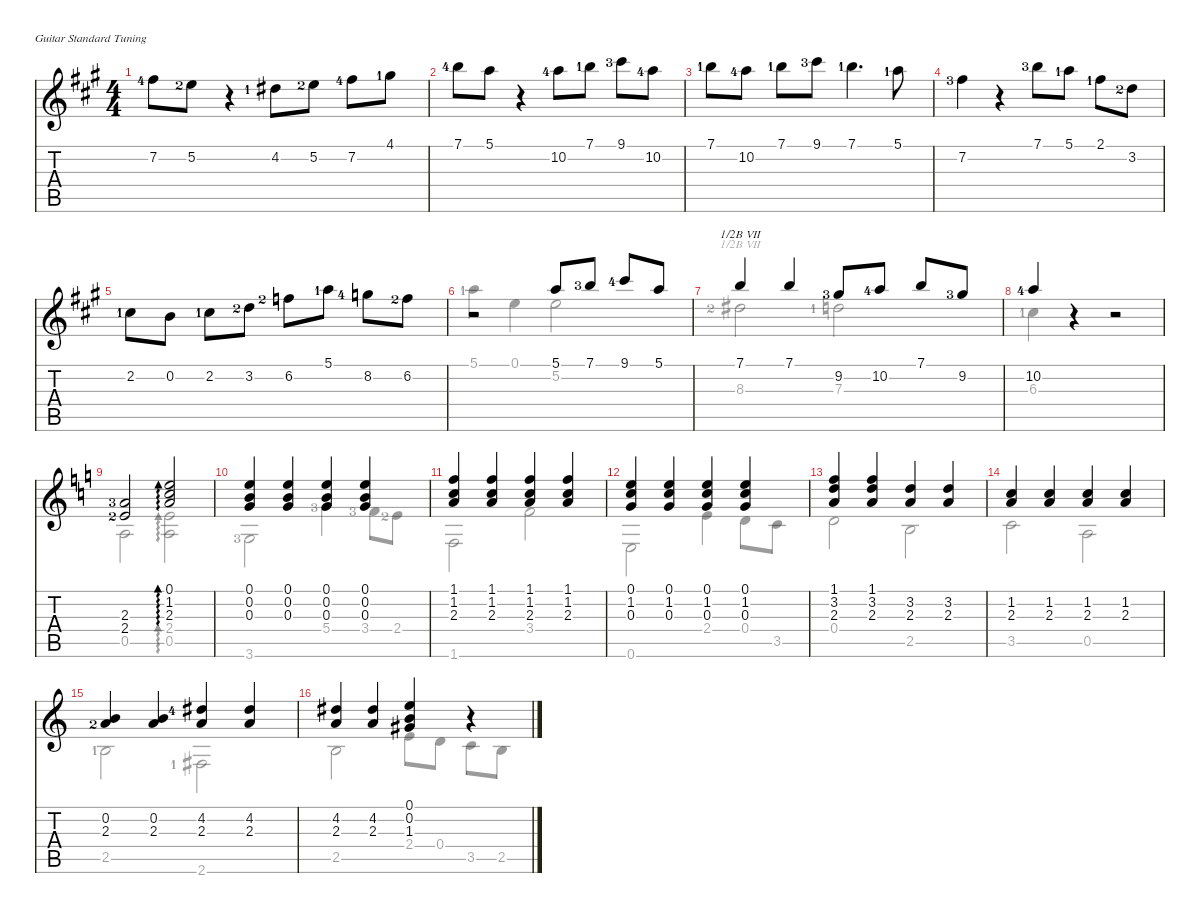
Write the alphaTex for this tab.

\defaultSystemsLayout 4
\hideDynamics
\bracketExtendMode nobrackets
\singleTrackTrackNamePolicy hidden
\multiTrackTrackNamePolicy hidden
\firstSystemTrackNameMode fullname
\firstSystemTrackNameOrientation horizontal
\otherSystemsTrackNameOrientation horizontal
\track ("2nd Guitar" "N-Gt") {instrument acousticguitarnylon}
\staff {score tabs}
\tuning (E4 B3 G3 D3 A2 E2)
\voice
\ts (4 4)
\tempo (120 hide)
\clef g2
\ks a
7.2{lf 5}.8{dy mf} 5.2{lf 3}.8 r.4 4.2{lf 2}.8 5.2{lf 3}.8 7.2{lf 5}.8 4.1{lf 2}.8 |
7.1{lf 5}.8 5.1.8 r.4 10.2{lf 5}.8 7.1{lf 2}.8 9.1{lf 4}.8 10.2{lf 5}.8 |
7.1{lf 2}.8 10.2{lf 5}.8 7.1{lf 2}.8 9.1{lf 4}.8 7.1{lf 2}.4{d} 5.1{lf 2}.8 |
7.2{lf 4}.4 r.4 7.1{lf 4}.8 5.1{lf 2}.8 2.1{lf 2}.8 3.2{lf 3}.8 |
2.2{lf 2}.8 0.2.8 2.2{lf 2}.8 3.2{lf 3}.8 6.2{lf 3}.8 5.1{lf 2}.8 8.2{lf 5}.8 6.2{lf 3}.8 |
r.2 5.1.8 7.1{lf 4}.8 9.1{lf 5}.8 5.1.8 |
7.1.4{barre (7 half)} 7.1.4 9.2{lf 4}.8 10.2{lf 5}.8 7.1.8 9.2{lf 4}.8 |
10.2{lf 5}.4 r.4 r.2 |
\ks c
(2.4{lf 3} 2.3{lf 4}).2 (0.1 1.2 2.3).2{ad 0} |
(0.1 0.2 0.3).4 (0.3 0.2 0.1).4 (0.1 0.2 0.3).4 (0.3 0.2 0.1).4 |
(1.1 1.2 2.3).4 (2.3 1.2 1.1).4 (1.1 1.2 2.3).4 (2.3 1.2 1.1).4 |
(0.1 1.2 0.3).4 (0.1 1.2 0.3).4 (0.1 1.2 0.3).4 (0.1 1.2 0.3).4 |
(1.1 3.2 2.3).4 (2.3 3.2 1.1).4 (3.2 2.3).4 (2.3 3.2).4 |
(2.3 1.2).4 (1.2 2.3).4 (1.2 2.3).4 (1.2 2.3).4 |
(0.2 2.3{lf 3}).4 (2.3 0.2).4 (2.3 4.2{lf 5}).4 (4.2 2.3).4 |
(4.2 2.3).4 (2.3 4.2).4 (0.1 0.2 1.3).4 r.4
\voice
\clef g2
\ottava regular
\simile none
\ks a
|
|
|
|
|
5.1{lf 2}.4 0.1.4 5.2.2 |
8.3{lf 3}.2{barre (7 half)} 7.3{lf 2}.2 |
6.3{lf 2}.4 r.4 r.2 |
\ks c
0.5.2 (0.5 2.4).2{ad 0} |
3.6{lf 4}.2 5.4{lf 4}.4 3.4{lf 4}.8 2.4{lf 3}.8 |
1.6.2 3.4.2 |
0.6.2 2.4.4 0.4.8 3.5.8 |
0.4.2 2.5.2 |
3.5.2 0.5.2 |
2.5{lf 2}.2 2.6{lf 2}.2 |
2.5.2 2.4.8 0.4.8 3.5.8 2.5.8
